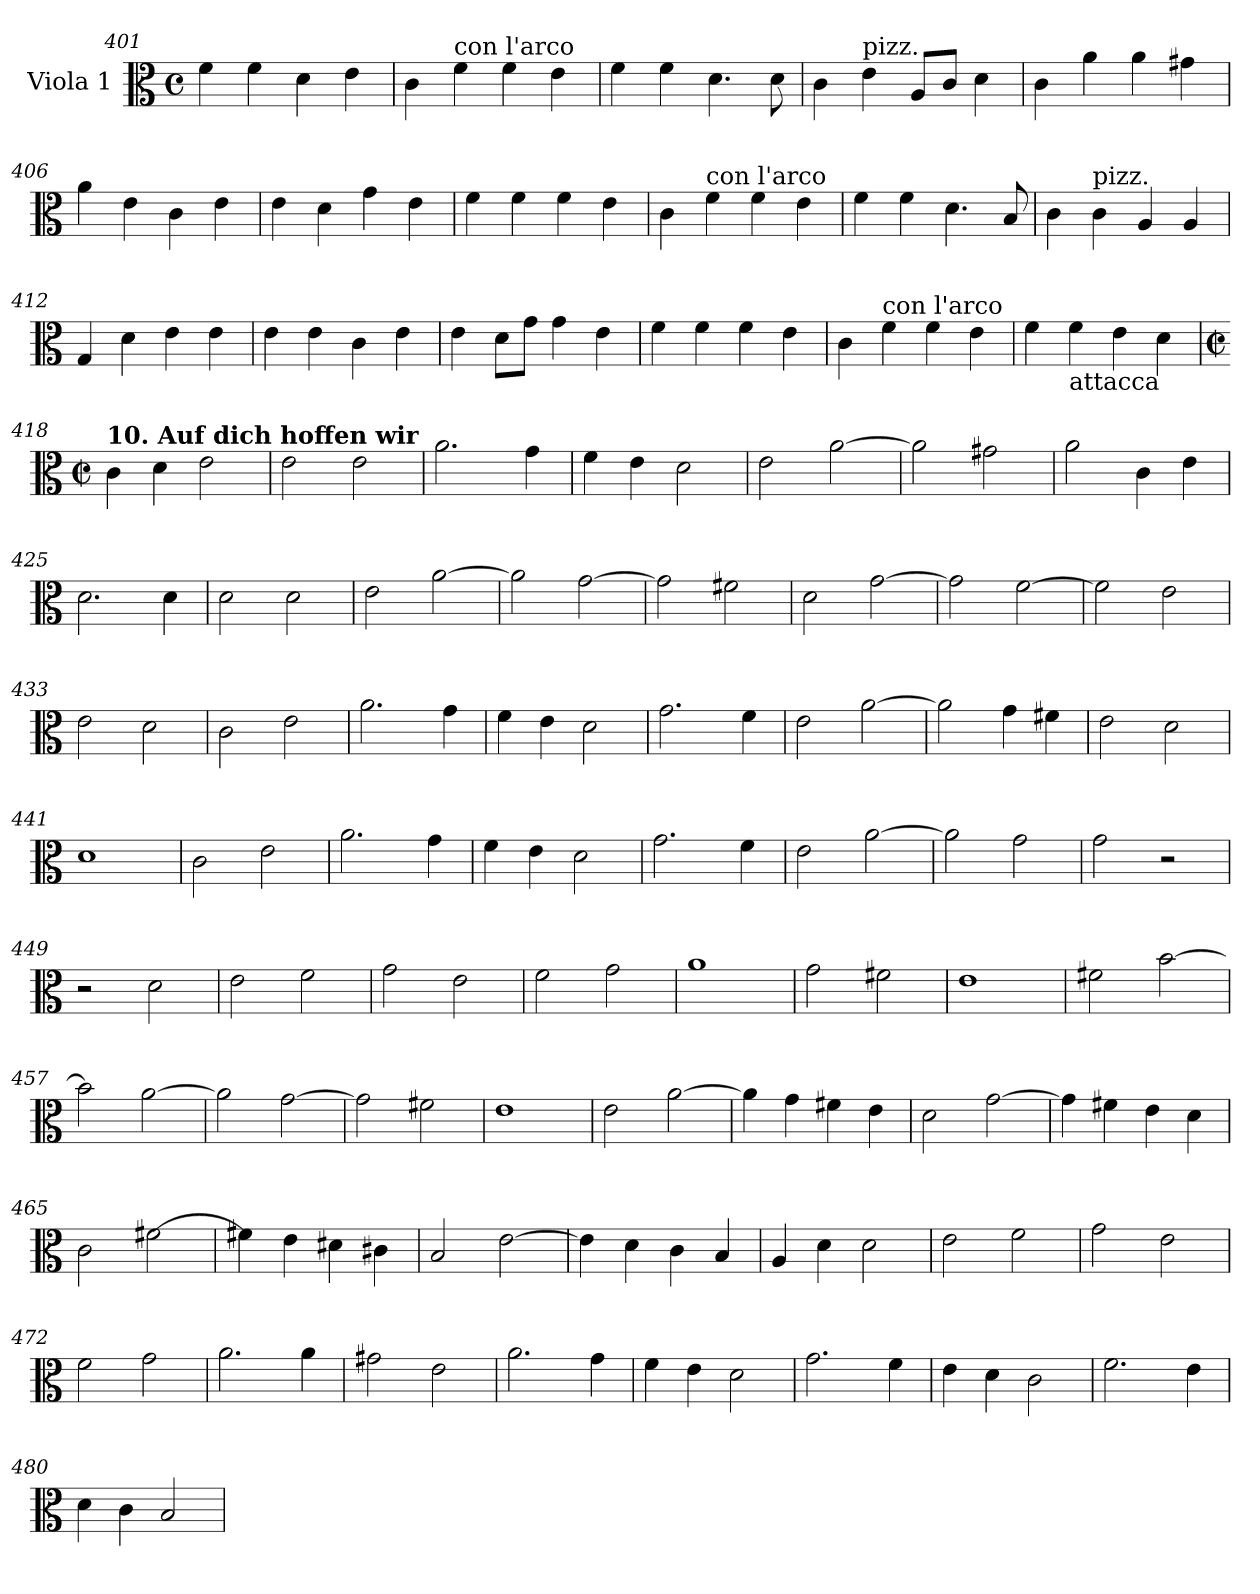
**kern
*part1
*staff1
*I"Viola 1
*I'Viola 1
*clefC3
*k[]
*C:
*M4/4
*met(c)
=401
4f\
4f\
4d\
4e\
=402
4c\
!LO:TX:a:t=con l'arco
4f\
4f\
4e\
=403
4f\
4f\
4.d\
8d\
=404
4c\
!LO:TX:a:t=pizz.
4e\
8A/L
8c/J
4d\
=405
4c\
4a\
4a\
4g#X\
=406
4a\
4e\
4c\
4e\
=407
4e\
4d\
4g\
4e\
=408
4f\
4f\
4f\
4e\
!!LO:LB:g=z
=409
4c\
!LO:TX:a:t=con l'arco
4f\
4f\
4e\
=410
4f\
4f\
4.d\
8B/
=411
4c\
!LO:TX:a:t=pizz.
4c\
4A/
4A/
=412
4G/
4d\
4e\
4e\
=413
4e\
4e\
4c\
4e\
=414
4e\
8d\L
8g\J
4g\
4e\
=415
4f\
4f\
4f\
4e\
=416
4c\
!LO:TX:a:t=con l'arco
4f\
4f\
4e\
=417
4f\
!LO:TX:b:t=attacca
4f\
4e\
4d\
!!LO:LB:g=z
=418
*M2/2
*met(c|)
!LO:TX:a:B:t=10. Auf dich hoffen wir
4c\
4d\
2e\
=419
2e\
2e\
=420
2.a\
4g\
=421
4f\
4e\
2d\
=422
2e\
[>2a\
=423
2a\]
2g#X\
=424
2a\
4c\
4e\
=425
2.d\
4d\
=426
2d\
2d\
=427
2e\
[>2a\
=428
2a\]
[<2g\
!!LO:LB:g=z
=429
2g\]
2f#X\
=430
2d\
[>2g\
=431
2g\]
[>2f\
=432
2f\]
2e\
=433
2e\
2d\
=434
2c\
2e\
=435
2.a\
4g\
=436
4f\
4e\
2d\
=437
2.g\
4f\
=438
2e\
[>2a\
=439
2a\]
4g\
4f#X\
=440
2e\
2d\
!!LO:LB:g=z
=441
1d
=442
2c\
2e\
=443
2.a\
4g\
=444
4f\
4e\
2d\
=445
2.g\
4f\
=446
2e\
[>2a\
=447
2a\]
2g\
=448
2g\
2r
=449
2r
2d\
=450
2e\
2f\
=451
2g\
2e\
=452
2f\
2g\
=453
1a
!!LO:LB:g=z
=454
2g\
2f#X\
=455
1e
=456
2f#X\
[>2b\
=457
2b\]
[>2a\
=458
2a\]
[>2g\
=459
2g\]
2f#X\
=460
1e
=461
2e\
[>2a\
=462
4a\]
4g\
4f#X\
4e\
=463
2d\
[>2g\
=464
4g\]
4f#X\
4e\
4d\
=465
2c\
[<2f#X\
!!LO:PB:g=z
=466
4f#X\]
4e\
4d#X\
4c#X\
=467
2B/
[>2e\
=468
4e\]
4d\
4c\
4B/
=469
4A/
4d\
2d\
=470
2e\
2f\
=471
2g\
2e\
=472
2f\
2g\
=473
2.a\
4a\
=474
2g#X\
2e\
=475
2.a\
4g\
=476
4f\
4e\
2d\
!!LO:LB:g=z
=477
2.g\
4f\
=478
4e\
4d\
2c\
=479
2.f\
4e\
=480
4d\
4c\
2B/
=
*-
